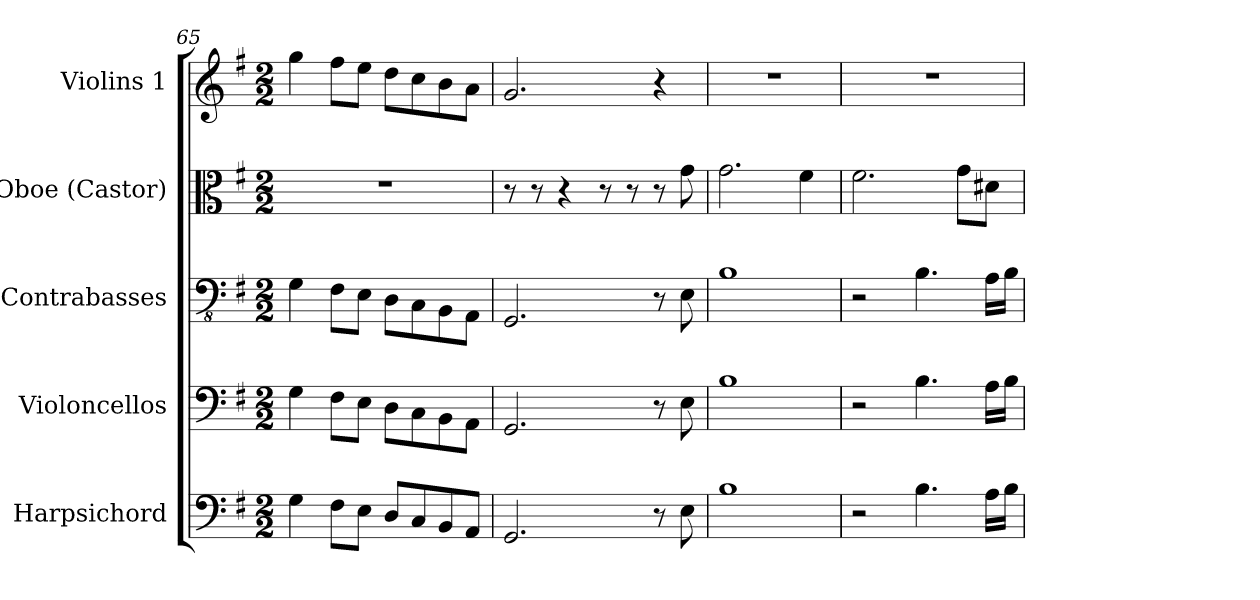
**kern	**kern	**kern	**kern	**kern
*part5	*part4	*part3	*part2	*part1
*staff5	*staff4	*staff3	*staff2	*staff1
*I"Harpsichord	*I"Violoncellos	*I"Contrabasses	*I"Oboe (Castor)	*I"Violins 1
*I'Hch.	*I'Vlcs.	*I'Cbs.	*I'Ob.	*I'Vlns. 1
*clefF4	*clefF4	*clefFv4	*clefC3	*clefG2
*k[f#]	*k[f#]	*k[f#]	*k[f#]	*k[f#]
*G:	*G:	*G:	*G:	*G:
*M2/2	*M2/2	*M2/2	*M2/2	*M2/2
=65	=65	=65	=65	=65
4G\	4G\	4GG\	1r	4gg\
8F#\L	8F#\L	8FF#\L	.	8ff#\L
8E\J	8E\J	8EE\J	.	8ee\J
8D/L	8D\L	8DD\L	.	8dd\L
8C/	8C\	8CC\	.	8cc\
8BB/	8BB\	8BBB\	.	8b\
8AA/J	8AA\J	8AAA\J	.	8a\J
!!LO:LB:g=z
=66	=66	=66	=66	=66
2.GG/	2.GG/	2.GGG/	8r	2.g/
.	.	.	8r	.
.	.	.	4r	.
.	.	.	8r	.
.	.	.	8r	.
8r	8r	8r	8r	4r
8E\	8E\	8EE\	8g\	.
=67	=67	=67	=67	=67
1B	1B	1BB	2.g\	1r
.	.	.	4f#\	.
=68	=68	=68	=68	=68
2r	2r	2r	2.f#\	1r
4.B\	4.B\	4.BB\	.	.
.	.	.	8g\L	.
16A\LL	16A\LL	16AA\LL	8d#X\J	.
16B\JJ	16B\JJ	16BB\JJ	.	.
=	=	=	=	=
*-	*-	*-	*-	*-
